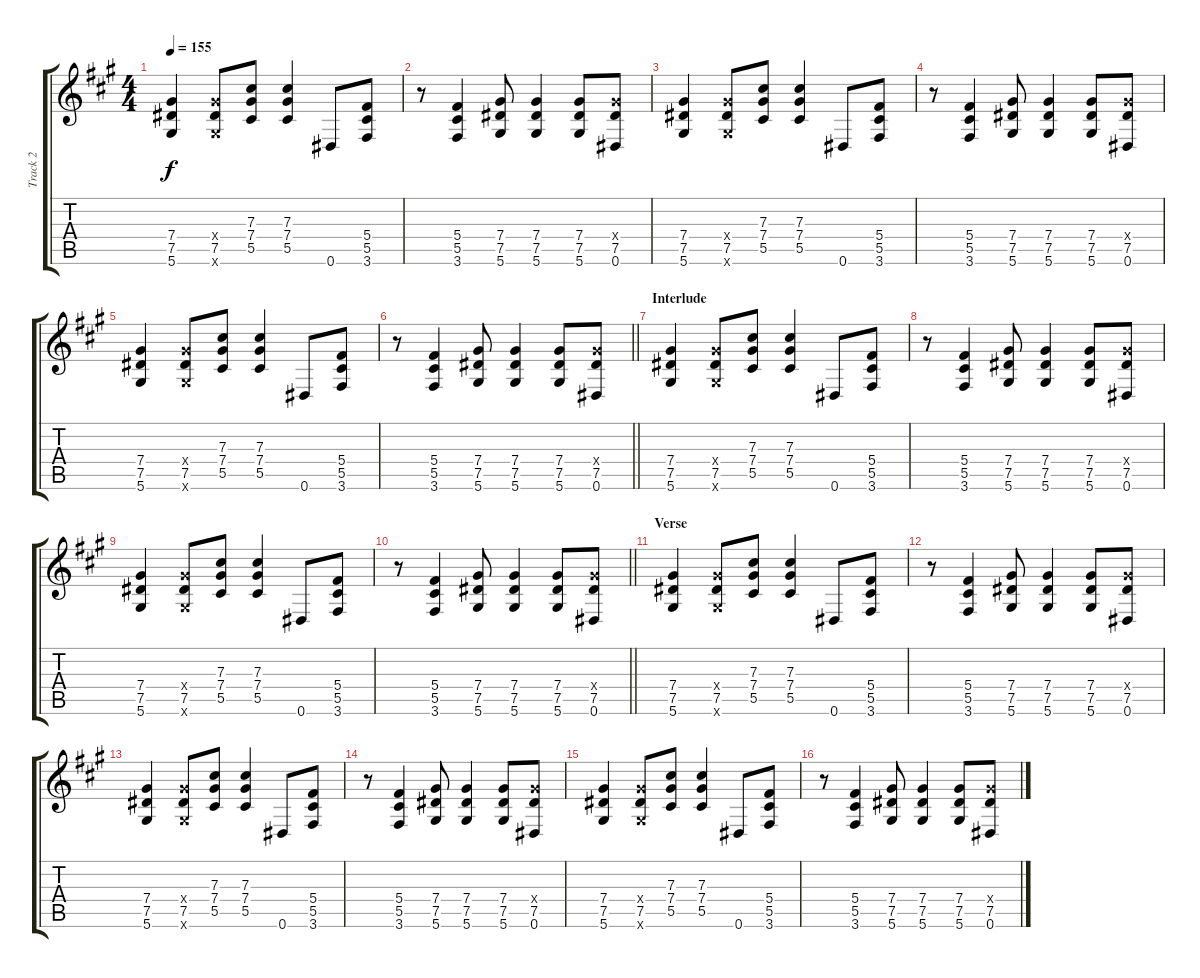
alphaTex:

\track ("Track 2" "Track 2") {instrument distortionguitar}
\staff {score tabs}
\tuning (Eb4 Bb3 Gb3 Db3 Ab2 Eb2) {hide}
\ts (4 4)
\tempo 155
\clef g2
\ks a
(7.4 7.5 5.6).4{dy f} (7.4{x} 7.5 5.6{x}).8 (7.3 7.4 5.5).8 (7.3 7.4 5.5).4 0.6.8 (5.4 5.5 3.6).8 |
r.8 (5.4 5.5 3.6).4 (7.4 7.5 5.6).8 (7.4 7.5 5.6).4 (7.4 7.5 5.6).8 (7.4{x} 7.5 0.6).8 |
(7.4 7.5 5.6).4 (7.4{x} 7.5 5.6{x}).8 (7.3 7.4 5.5).8 (7.3 7.4 5.5).4 0.6.8 (5.4 5.5 3.6).8 |
r.8 (5.4 5.5 3.6).4 (7.4 7.5 5.6).8 (7.4 7.5 5.6).4 (7.4 7.5 5.6).8 (7.4{x} 7.5 0.6).8 |
(7.4 7.5 5.6).4 (7.4{x} 7.5 5.6{x}).8 (7.3 7.4 5.5).8 (7.3 7.4 5.5).4 0.6.8 (5.4 5.5 3.6).8 |
\barLineRight lightlight
r.8 (5.4 5.5 3.6).4 (7.4 7.5 5.6).8 (7.4 7.5 5.6).4 (7.4 7.5 5.6).8 (7.4{x} 7.5 0.6).8 |
\section ("" "Interlude")
(7.4 7.5 5.6).4 (7.4{x} 7.5 5.6{x}).8 (7.3 7.4 5.5).8 (7.3 7.4 5.5).4 0.6.8 (5.4 5.5 3.6).8 |
r.8 (5.4 5.5 3.6).4 (7.4 7.5 5.6).8 (7.4 7.5 5.6).4 (7.4 7.5 5.6).8 (7.4{x} 7.5 0.6).8 |
(7.4 7.5 5.6).4 (7.4{x} 7.5 5.6{x}).8 (7.3 7.4 5.5).8 (7.3 7.4 5.5).4 0.6.8 (5.4 5.5 3.6).8 |
\barLineRight lightlight
r.8 (5.4 5.5 3.6).4 (7.4 7.5 5.6).8 (7.4 7.5 5.6).4 (7.4 7.5 5.6).8 (7.4{x} 7.5 0.6).8 |
\section ("" "Verse")
(7.4 7.5 5.6).4 (7.4{x} 7.5 5.6{x}).8 (7.3 7.4 5.5).8 (7.3 7.4 5.5).4 0.6.8 (5.4 5.5 3.6).8 |
r.8 (5.4 5.5 3.6).4 (7.4 7.5 5.6).8 (7.4 7.5 5.6).4 (7.4 7.5 5.6).8 (7.4{x} 7.5 0.6).8 |
(7.4 7.5 5.6).4 (7.4{x} 7.5 5.6{x}).8 (7.3 7.4 5.5).8 (7.3 7.4 5.5).4 0.6.8 (5.4 5.5 3.6).8 |
r.8 (5.4 5.5 3.6).4 (7.4 7.5 5.6).8 (7.4 7.5 5.6).4 (7.4 7.5 5.6).8 (7.4{x} 7.5 0.6).8 |
(7.4 7.5 5.6).4 (7.4{x} 7.5 5.6{x}).8 (7.3 7.4 5.5).8 (7.3 7.4 5.5).4 0.6.8 (5.4 5.5 3.6).8 |
r.8 (5.4 5.5 3.6).4 (7.4 7.5 5.6).8 (7.4 7.5 5.6).4 (7.4 7.5 5.6).8 (7.4{x} 7.5 0.6).8
